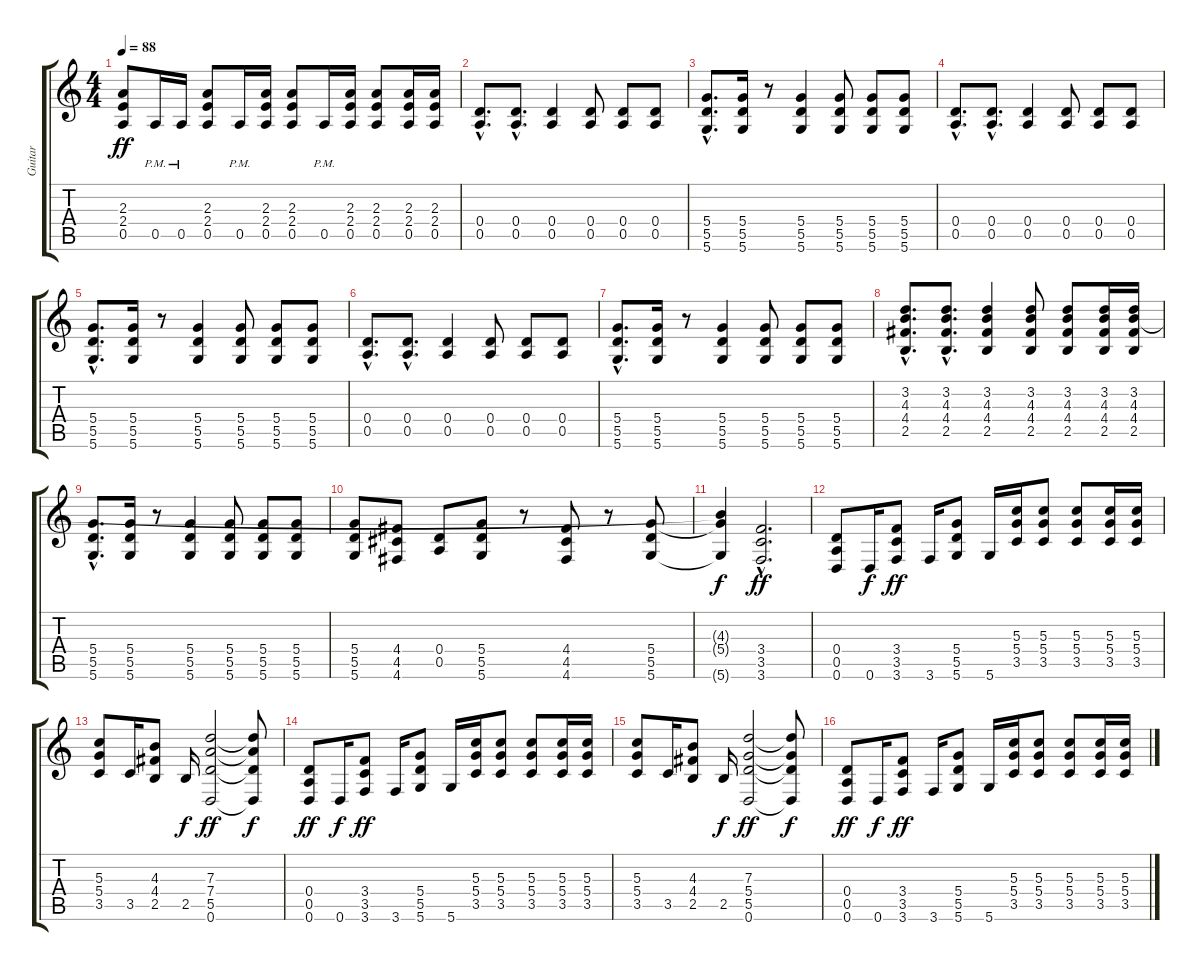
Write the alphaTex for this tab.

\track ("Guitar" "Guitar") {instrument distortionguitar}
\staff {score tabs}
\tuning (E4 B3 G3 D3 A2 D2) {hide}
\ts (4 4)
\tempo 88
\clef g2
\ks c
(2.3 2.4 0.5).8{dy ff} 0.5{pm}.16 0.5{pm}.16 (2.3 2.4 0.5).8 0.5{pm}.16 (2.3 2.4 0.5).16 (2.3 2.4 0.5).8 0.5{pm}.16 (2.3 2.4 0.5).16 (2.3 2.4 0.5).8 (2.3 2.4 0.5).16 (2.3 2.4 0.5).16 |
(0.4{hac} 0.5{hac}).8{d} (0.4{hac} 0.5{hac}).8{d} (0.4 0.5).4 (0.4 0.5).8 (0.4 0.5).8 (0.4 0.5).8 |
(5.4{hac} 5.5{hac} 5.6{hac}).8{d} (5.4 5.5 5.6).16 r.8 (5.4 5.5 5.6).4 (5.4 5.5 5.6).8 (5.4 5.5 5.6).8 (5.4 5.5 5.6).8 |
(0.4{hac} 0.5{hac}).8{d} (0.4{hac} 0.5{hac}).8{d} (0.4 0.5).4 (0.4 0.5).8 (0.4 0.5).8 (0.4 0.5).8 |
(5.4{hac} 5.5{hac} 5.6{hac}).8{d} (5.4 5.5 5.6).16 r.8 (5.4 5.5 5.6).4 (5.4 5.5 5.6).8 (5.4 5.5 5.6).8 (5.4 5.5 5.6).8 |
(0.4{hac} 0.5{hac}).8{d} (0.4{hac} 0.5{hac}).8{d} (0.4 0.5).4 (0.4 0.5).8 (0.4 0.5).8 (0.4 0.5).8 |
(5.4{hac} 5.5{hac} 5.6{hac}).8{d} (5.4 5.5 5.6).16 r.8 (5.4 5.5 5.6).4 (5.4 5.5 5.6).8 (5.4 5.5 5.6).8 (5.4 5.5 5.6).8 |
(3.2{hac} 4.3{hac} 4.4{hac} 2.5{hac}).8{d} (3.2{hac} 4.3{hac} 4.4{hac} 2.5{hac}).8{d} (3.2 4.3 4.4 2.5).4 (3.2 4.3 4.4 2.5).8 (3.2 4.3 4.4 2.5).8 (3.2 4.3 4.4 2.5).16 (3.2 4.3 4.4 2.5).16 |
(5.4{hac} 5.5{hac} 5.6{hac}).8{d} (5.4 5.5 5.6).16 r.8 (5.4 5.5 5.6).4 (5.4 5.5 5.6).8 (5.4 5.5 5.6).8 (5.4 5.5 5.6).8 |
(5.4 5.5 5.6).8 (4.4 4.5 4.6).8 (0.4 0.5).8 (5.4 5.5 5.6).8 r.8 (4.4 4.5 4.6).8 r.8 (5.4 5.5 5.6).8 |
(4.3{t} 5.4{t} 5.6{t}).4{dy f} (3.4{hac} 3.5{hac} 3.6{hac}).2{d dy ff} |
(0.4 0.5 0.6).8 0.6.16{dy f instrument electricguitarmuted} (3.4 3.5 3.6).8{dy ff instrument distortionguitar} 3.6.16{instrument electricguitarmuted} (5.4 5.5 5.6).8{instrument distortionguitar} 5.6.16{instrument electricguitarmuted} (5.3 5.4 3.5).16{instrument distortionguitar} (5.3 5.4 3.5).8 (5.3 5.4 3.5).8 (5.3 5.4 3.5).16 (5.3 5.4 3.5).16 |
(5.3 5.4 3.5).8 3.5.16{instrument electricguitarmuted} (4.3 4.4 2.5).8{instrument distortionguitar} 2.5.16{dy f instrument electricguitarmuted} (7.3 7.4 5.5 0.6).2{dy ff instrument distortionguitar} (7.3{t} 7.4{t} 5.5{t} 0.6{t}).8{dy f} |
(0.4 0.5 0.6).8{dy ff} 0.6.16{dy f instrument electricguitarmuted} (3.4 3.5 3.6).8{dy ff instrument distortionguitar} 3.6.16{instrument electricguitarmuted} (5.4 5.5 5.6).8{instrument distortionguitar} 5.6.16{instrument electricguitarmuted} (5.3 5.4 3.5).16{instrument distortionguitar} (5.3 5.4 3.5).8 (5.3 5.4 3.5).8 (5.3 5.4 3.5).16 (5.3 5.4 3.5).16 |
(5.3 5.4 3.5).8 3.5.16{instrument electricguitarmuted} (4.3 4.4 2.5).8{instrument distortionguitar} 2.5.16{dy f instrument electricguitarmuted} (7.3 5.4 5.5 0.6).2{dy ff instrument distortionguitar} (7.3{t} 5.4{t} 5.5{t} 0.6{t}).8{dy f} |
(0.4 0.5 0.6).8{dy ff} 0.6.16{dy f instrument electricguitarmuted} (3.4 3.5 3.6).8{dy ff instrument distortionguitar} 3.6.16{instrument electricguitarmuted} (5.4 5.5 5.6).8{instrument distortionguitar} 5.6.16{instrument electricguitarmuted} (5.3 5.4 3.5).16{instrument distortionguitar} (5.3 5.4 3.5).8 (5.3 5.4 3.5).8 (5.3 5.4 3.5).16 (5.3 5.4 3.5).16
